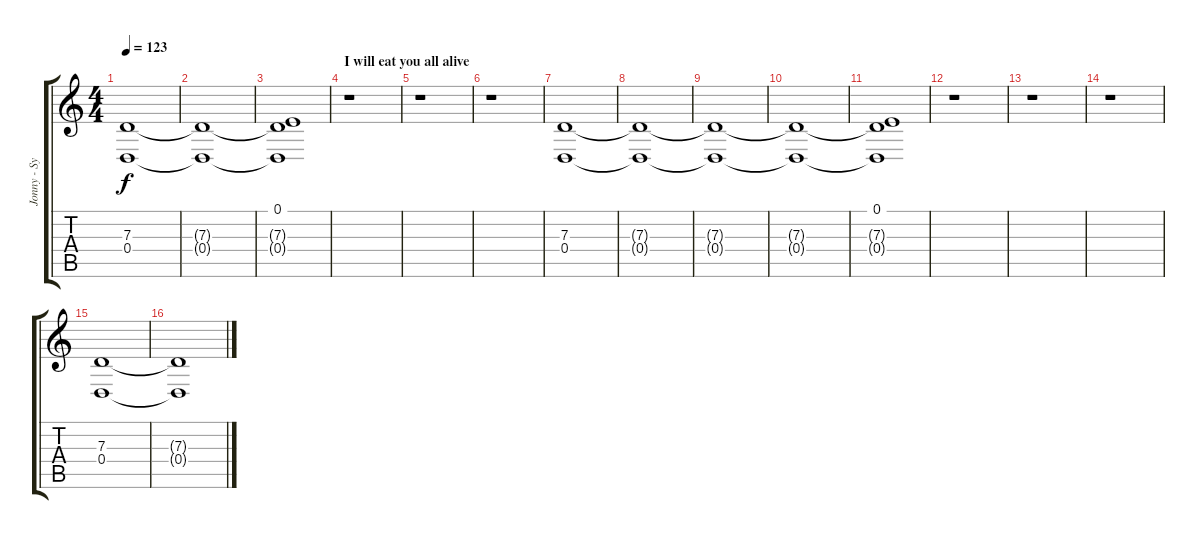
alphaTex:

\track ("Jonny - Synth" "Jonny - Sy") {instrument synthstrings1}
\staff {score tabs}
\tuning (E4 B3 G3 D3 A2 E2) {hide}
\ts (4 4)
\tempo 123
\clef g2
\ks c
(7.3{t} 0.4{t}).1{dy f} |
(7.3{t} 0.4{t}).1 |
(0.1 7.3{t} 0.4{t}).1 |
\section ("" "I will eat you all alive")
r.1 |
r.1 |
r.1 |
(7.3 0.4).1 |
(7.3{t} 0.4{t}).1 |
(7.3{t} 0.4{t}).1 |
(7.3{t} 0.4{t}).1 |
(0.1 7.3{t} 0.4{t}).1 |
r.1 |
r.1 |
r.1 |
(7.3 0.4).1 |
(7.3{t} 0.4{t}).1
